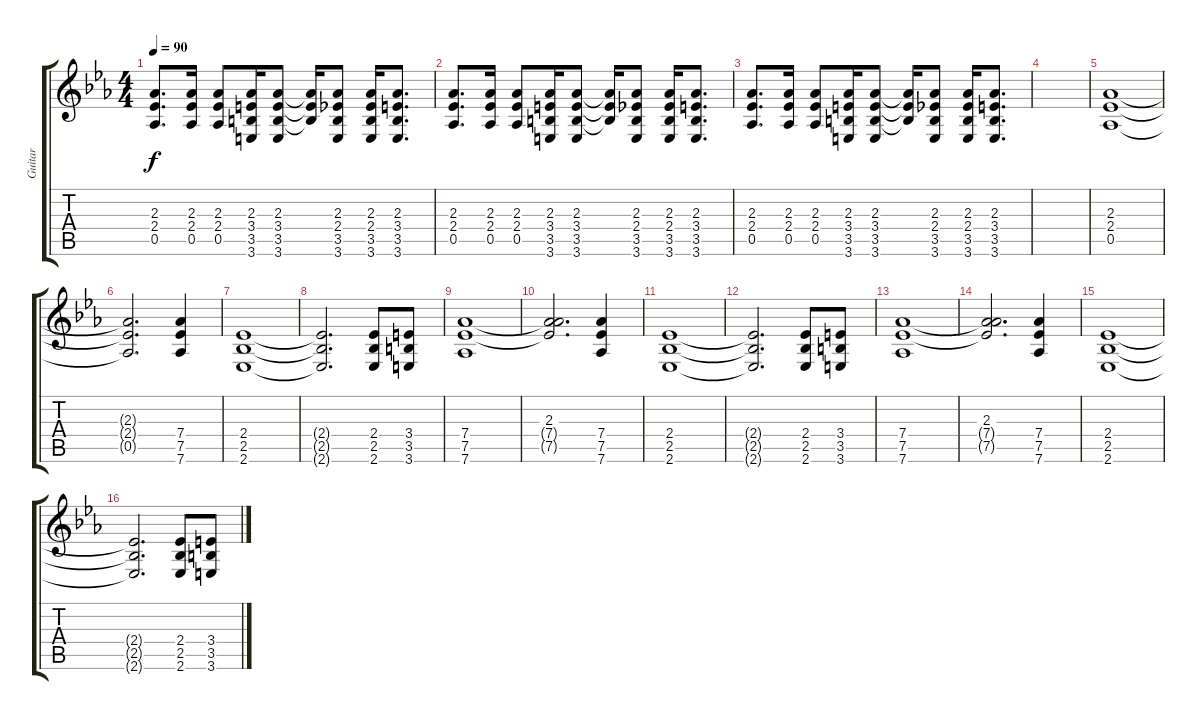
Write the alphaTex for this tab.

\track ("Guitar" "Guitar") {instrument distortionguitar}
\staff {score tabs}
\tuning (Eb4 Bb3 Gb3 Db3 Ab2 Db2) {hide}
\ts (4 4)
\tempo 90
\clef g2
\ks cminor
(2.3 2.4 0.5).8{d dy f} (2.3 2.4 0.5).16 (2.3 2.4 0.5).8 (2.3 3.4 3.5 3.6).16 (2.3 3.4 3.5 3.6).8 (2.3{t} 3.4{t} 3.5{t}).16 (2.3 2.4 3.5 3.6).8 (2.3 2.4 3.5 3.6).16 (2.3 3.4 3.5 3.6).8{d} |
(2.3 2.4 0.5).8{d} (2.3 2.4 0.5).16 (2.3 2.4 0.5).8 (2.3 3.4 3.5 3.6).16 (2.3 3.4 3.5 3.6).8 (2.3{t} 3.4{t} 3.5{t}).16 (2.3 2.4 3.5 3.6).8 (2.3 2.4 3.5 3.6).16 (2.3 3.4 3.5 3.6).8{d} |
(2.3 2.4 0.5).8{d} (2.3 2.4 0.5).16 (2.3 2.4 0.5).8 (2.3 3.4 3.5 3.6).16 (2.3 3.4 3.5 3.6).8 (2.3{t} 3.4{t} 3.5{t}).16 (2.3 2.4 3.5 3.6).8 (2.3 2.4 3.5 3.6).16 (2.3 3.4 3.5 3.6).8{d} |
|
(2.3 2.4 0.5).1 |
(2.3{t} 2.4{t} 0.5{t}).2{d} (7.4 7.5 7.6).4 |
(2.4 2.5 2.6).1 |
(2.4{t} 2.5{t} 2.6{t}).2{d} (2.4 2.5 2.6).8 (3.4 3.5 3.6).8 |
(7.4 7.5 7.6).1 |
(2.3 7.4{t} 7.5{t}).2{d} (7.4 7.5 7.6).4 |
(2.4 2.5 2.6).1 |
(2.4{t} 2.5{t} 2.6{t}).2{d} (2.4 2.5 2.6).8 (3.4 3.5 3.6).8 |
(7.4 7.5 7.6).1 |
(2.3 7.4{t} 7.5{t}).2{d} (7.4 7.5 7.6).4 |
(2.4 2.5 2.6).1 |
(2.4{t} 2.5{t} 2.6{t}).2{d} (2.4 2.5 2.6).8 (3.4 3.5 3.6).8
